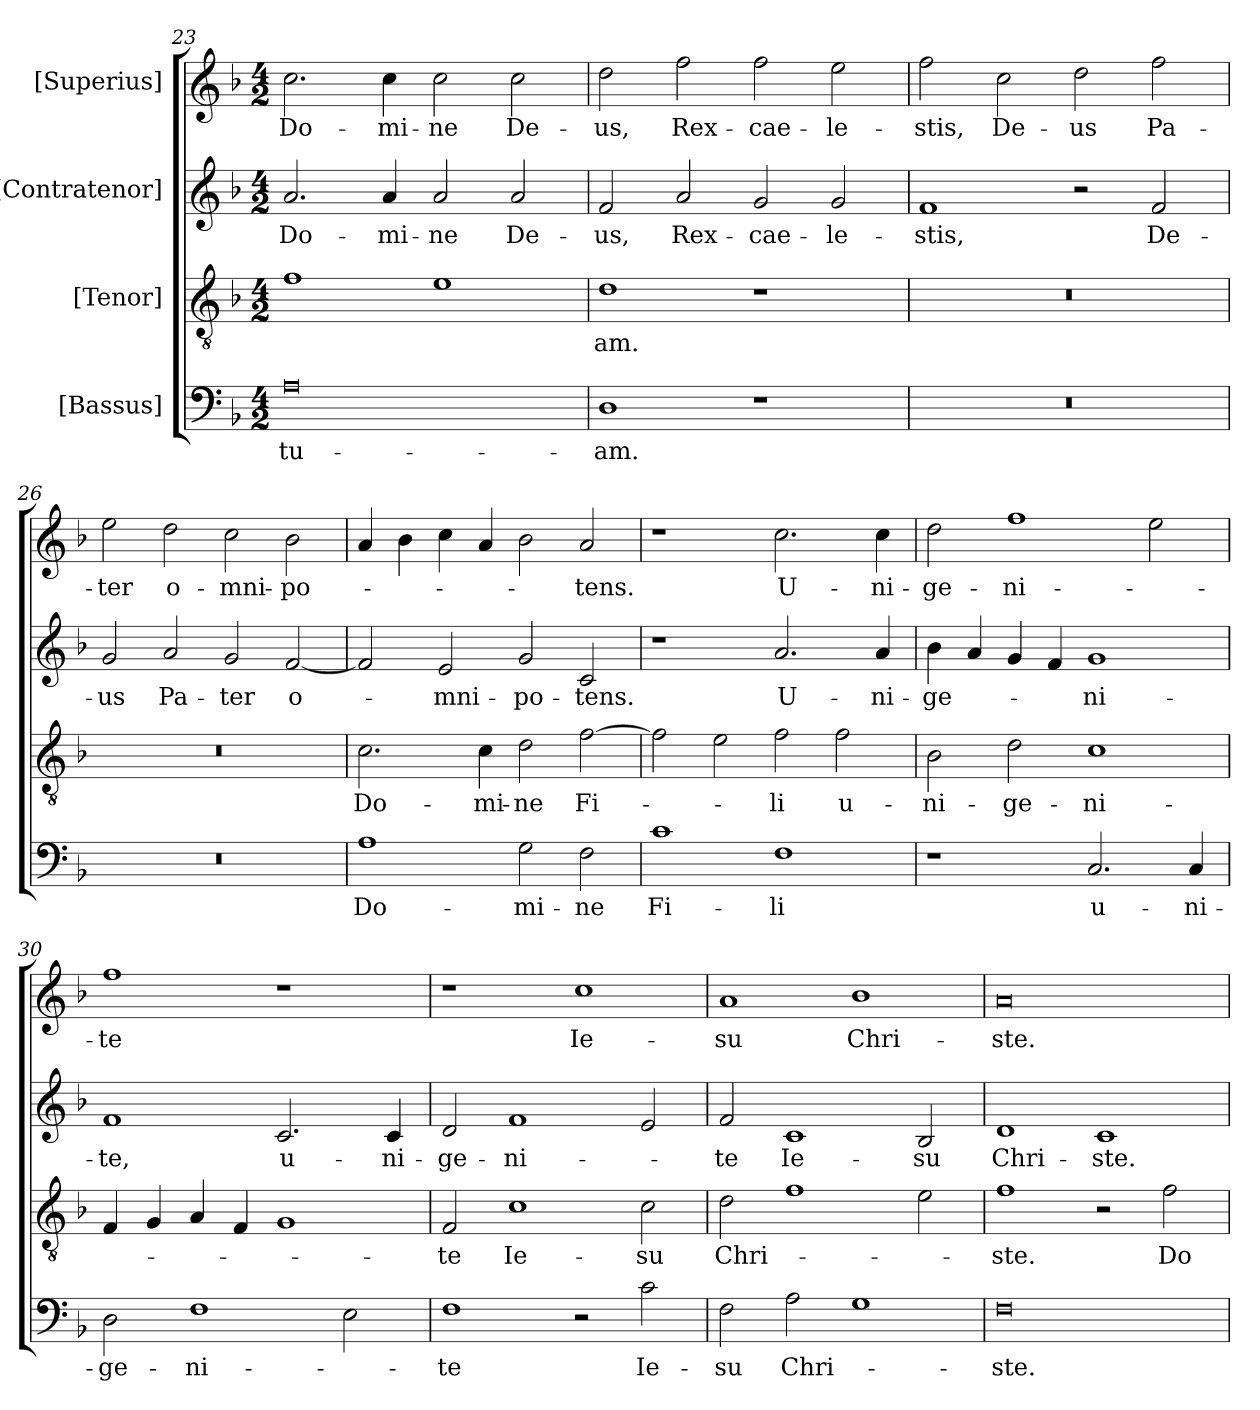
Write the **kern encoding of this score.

**kern	**text	**kern	**text	**kern	**text	**kern	**text
*part4	*part4	*part3	*part3	*part2	*part2	*part1	*part1
*staff4	*staff4	*staff3	*staff3	*staff2	*staff2	*staff1	*staff1
*I"[Bassus]	*	*I"[Tenor]	*	*I"[Contratenor]	*	*I"[Superius]	*
*clefF4	*	*clefGv2	*	*clefG2	*	*clefG2	*
*k[b-]	*	*k[b-]	*	*k[b-]	*	*k[b-]	*
*M4/2	*	*M4/2	*	*M4/2	*	*M4/2	*
=23	=23	=23	=23	=23	=23	=23	=23
0A\	tu-	1f\	.	2.a/	Do-	2.cc\	Do-
.	.	.	.	4a/	-mi-	4cc\	-mi-
.	.	1e\	.	2a/	-ne	2cc\	-ne
.	.	.	.	2a/	De-	2cc\	De-
=24	=24	=24	=24	=24	=24	=24	=24
1D\	-am.	1d\	-am.	2f/	-us,	2dd\	-us,
.	.	.	.	2a/	Rex-	2ff\	Rex-
1r	.	1r	.	2g/	cae-	2ff\	cae-
.	.	.	.	2g/	-le-	2ee\	-le-
=25	=25	=25	=25	=25	=25	=25	=25
0r	.	0r	.	1f/	-stis,	2ff\	-stis,
.	.	.	.	.	.	2cc\	De-
.	.	.	.	2r	.	2dd\	-us
.	.	.	.	2f/	De-	2ff\	Pa-
=26	=26	=26	=26	=26	=26	=26	=26
0r	.	0r	.	2g/	-us	2ee\	-ter
.	.	.	.	2a/	Pa-	2dd\	o-
.	.	.	.	2g/	-ter	2cc\	-mni-
.	.	.	.	[2f/	o-	2b-\	-po-
=27	=27	=27	=27	=27	=27	=27	=27
1A\	Do-	2.c\	Do-	2f/]	.	4a/	.
.	.	.	.	.	.	4b-\	.
.	.	.	.	2e/	-mni-	4cc\	.
.	.	4c\	-mi-	.	.	4a/	.
2G\	-mi-	2d\	-ne	2g/	-po-	2b-\	.
2F\	-ne	[2f\	Fi-	2c/	-tens.	2a/	-tens.
=28	=28	=28	=28	=28	=28	=28	=28
1c\	Fi-	2f\]	.	1r	.	1r	.
.	.	2e\	.	.	.	.	.
1F\	-li	2f\	-li	2.a/	U-	2.cc\	U-
.	.	2f\	u-	.	.	.	.
.	.	.	.	4a/	-ni-	4cc\	-ni-
=29	=29	=29	=29	=29	=29	=29	=29
1r	.	2B-\	-ni-	4b-\	-ge-	2dd\	-ge-
.	.	.	.	4a/	.	.	.
.	.	2d\	-ge-	4g/	.	1ff\	-ni-
.	.	.	.	4f/	.	.	.
2.C/	u-	1c\	-ni-	1g/	-ni-	.	.
.	.	.	.	.	.	2ee\	.
4C/	-ni-	.	.	.	.	.	.
=30	=30	=30	=30	=30	=30	=30	=30
2D\	-ge-	4F/	.	1f/	-te,	1ff\	-te
.	.	4G/	.	.	.	.	.
1F\	-ni-	4A/	.	.	.	.	.
.	.	4F/	.	.	.	.	.
.	.	1G/	.	2.c/	u-	1r	.
2E\	.	.	.	.	.	.	.
.	.	.	.	4c/	-ni-	.	.
=31	=31	=31	=31	=31	=31	=31	=31
1F\	-te	2F/	-te	2d/	-ge-	1r	.
.	.	1c\	Ie-	1f/	-ni-	.	.
2r	.	.	.	.	.	1cc\	Ie-
2c\	Ie-	2c\	-su	2e/	.	.	.
=32	=32	=32	=32	=32	=32	=32	=32
2F\	-su	2d\	Chri-	2f/	-te	1a/	-su
2A\	Chri-	1f\	.	1c/	Ie-	.	.
1G\	.	.	.	.	.	1b-\	Chri-
.	.	2e\	.	2B-/	-su	.	.
=33	=33	=33	=33	=33	=33	=33	=33
0F\	-ste.	1f\	-ste.	1d/	Chri-	0a/	-ste.
.	.	2r	.	1c/	-ste.	.	.
.	.	2f\	Do-	.	.	.	.
=	=	=	=	=	=	=	=
*-	*-	*-	*-	*-	*-	*-	*-
